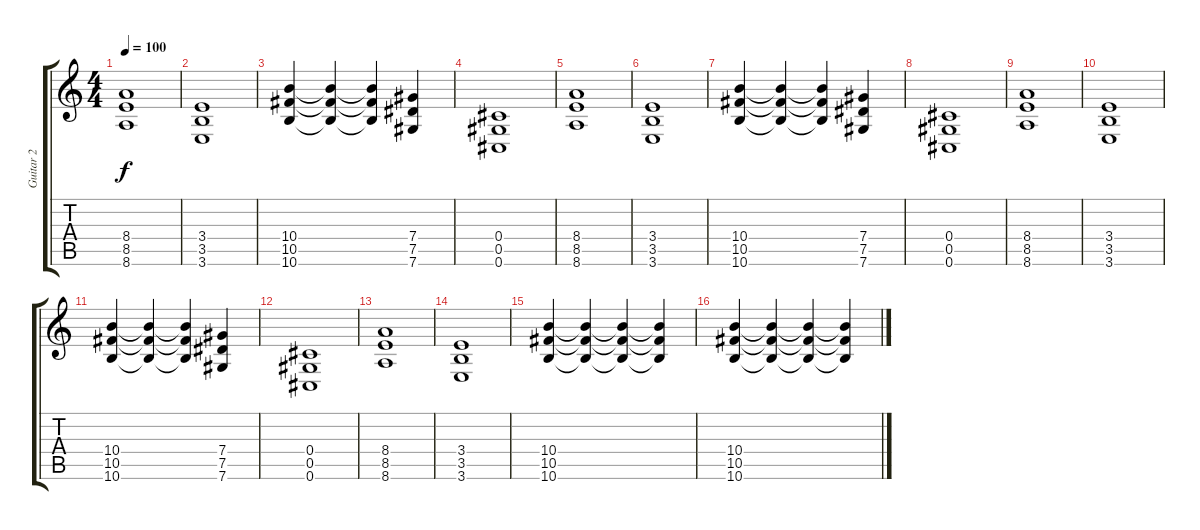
\track ("Guitar 2" "Guitar 2") {instrument distortionguitar}
\staff {score tabs}
\tuning (Eb4 Bb3 Gb3 Db3 Ab2 Db2) {hide}
\ts (4 4)
\tempo 100
\clef g2
\ks c
(8.4 8.5 8.6).1{dy f} |
(3.4 3.5 3.6).1 |
(10.4 10.5 10.6).4 (10.4{t} 10.5{t} 10.6{t}).4 (10.4{t} 10.5{t} 10.6{t}).4 (7.4 7.5 7.6).4 |
(0.4 0.5 0.6).1 |
(8.4 8.5 8.6).1 |
(3.4 3.5 3.6).1 |
(10.4 10.5 10.6).4 (10.4{t} 10.5{t} 10.6{t}).4 (10.4{t} 10.5{t} 10.6{t}).4 (7.4 7.5 7.6).4 |
(0.4 0.5 0.6).1 |
(8.4 8.5 8.6).1 |
(3.4 3.5 3.6).1 |
(10.4 10.5 10.6).4 (10.4{t} 10.5{t} 10.6{t}).4 (10.4{t} 10.5{t} 10.6{t}).4 (7.4 7.5 7.6).4 |
(0.4 0.5 0.6).1 |
(8.4 8.5 8.6).1 |
(3.4 3.5 3.6).1 |
(10.4 10.5 10.6).4 (10.4{t} 10.5{t} 10.6{t}).4 (10.4{t} 10.5{t} 10.6{t}).4 (10.4{t} 10.5{t} 10.6{t}).4 |
(10.4 10.5 10.6).4 (10.4{t} 10.5{t} 10.6{t}).4 (10.4{t} 10.5{t} 10.6{t}).4 (10.4{t} 10.5{t} 10.6{t}).4
